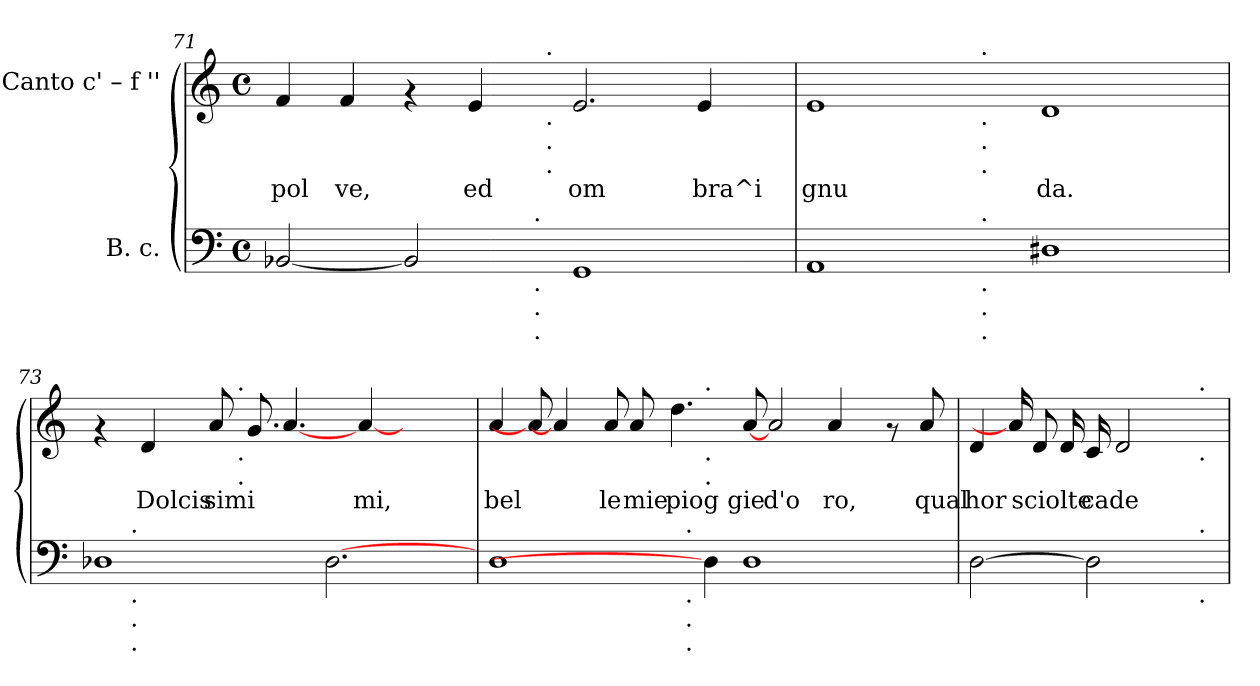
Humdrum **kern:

**kern	**kern	**text
*part2	*part1	*part1
*staff2	*staff1	*staff1
*I"B. c.	*I"Canto  c' – f ''	*
*clefF4	*clefG2	*
*k[]	*k[]	*
*C:	*C:	*
*M4/4	*M4/4	*
*met(c)	*met(c)	*
=71	=71	=71
!	!	!LO:LY:b:cj
*^	*^	*
[<2BB-X/	2ryy	4f/	2...ryy	pol
!	!	!	!	!LO:LY:b:cj
.	.	4f/	.	ve,
2BB-/]	4ryy	4rf	.	.
!	!	!	!	!LO:LY:b:cj
.	8ryy	4e/	.	ed
.	32.ryy	.	.	.
!	!LO:TX:a:t=.	!	!	!
!	!LO:TX:b:t=.	!	!	!
!	!LO:TX:b:t=.	!	!	!
!	!LO:TX:b:t=.	!	!	!
.	1ryy	.	.	.
!	!	!	!LO:TX:a:t=.	!
!	!	!	!LO:TX:b:t=.	!
!	!	!	!LO:TX:b:t=.	!
!	!	!	!LO:TX:b:t=.	!
.	.	.	1ryy	.
!	!	!	!	!LO:LY:b:cj
1GG	.	2.e/	.	om
!	!	!	!	!LO:LY:b:cj
.	.	4e/	.	bra^i
.	16ryy	.	.	.
.	.	.	16ryy	.
.	64ryy	.	.	.
!!LO:LB:g=z	!!
=72	=72	=72	=72	=72
!	!	!	!	!LO:LY:b:cj
1AA	2ryy	1e	2ryy	gnu
.	4ryy	.	4ryy	.
.	64ryy	.	64ryy	.
!	!	!	!LO:TX:a:t=.	!
!	!	!	!LO:TX:b:t=.	!
!	!	!	!LO:TX:b:t=.	!
!	!	!	!LO:TX:b:t=.	!
!	!LO:TX:a:t=.	!	!	!
!	!LO:TX:b:t=.	!	!	!
!	!LO:TX:b:t=.	!	!	!
!	!LO:TX:b:t=.	!	!	!
.	1ryy	.	1ryy	.
!	!	!	!	!LO:LY:b:cj
1D#	.	1d	.	da.
.	8...ryy	.	8...ryy	.
=73	=73	=73	=73	=73
*	*	*	*^	*
1D-	8..ryy	4rf	4ryy	2ryy	.
!	!LO:TX:a:t=.	!	!	!	!
!	!LO:TX:b:t=.	!	!	!	!
!	!LO:TX:b:t=.	!	!	!	!
!	!LO:TX:b:t=.	!	!	!	!
.	1ryy	.	.	.	.
!	!	!	!	!	!LO:LY:b:cj
.	.	4d/	8.a/	.	Dolcis
.	.	.	16ryy	.	.
!	!	!	!	!	!LO:LY:b:cj
.	.	8a/	16a/Jk	16.ryy	simi
.	.	.	4ryy	.	.
!	!	!	!	!LO:TX:a:t=.	!
!	!	!	!	!LO:TX:b:t=.	!
!	!	!	!	!LO:TX:b:t=.	!
.	.	.	.	1ryy	.
.	.	8.g/	.	.	.
.	.	[4.a/	16ryy	.	.
.	.	.	2..ryy	.	.
[2.D-	.	.	.	.	.
!	!	!	!	!	!LO:LY:b:cj
.	.	[4a/	.	.	mi,
.	2ryy	.	.	.	.
.	.	4ryy	.	.	.
.	.	.	.	8ryy	.
.	.	16ryy	.	.	.
.	32ryy	.	.	32ryy	.
=74	=74	=74	=74	=74	=74
!	!	!	!	!	!LO:LY:b:cj
*	*	*	*v	*v	*
1D	2ryy	4a/	1ryy	bel
.	.	8a/]	.	.
.	.	4a/]	.	.
.	4ryy	.	.	.
!	!	!	!	!LO:LY:b:cj
.	.	8a/	.	le
!	!	!	!	!LO:LY:b:cj
.	8ryy	8a/	.	mie
!	!	!	!	!LO:LY:b:cj
.	32.ryy	4.dd\	.	piog
!	!LO:TX:a:t=.	!	!	!
!	!LO:TX:b:t=.	!	!	!
!	!LO:TX:b:t=.	!	!	!
!	!LO:TX:b:t=.	!	!	!
.	1ryy	.	.	.
!	!	!	!LO:TX:a:t=.	!
!	!	!	!LO:TX:b:t=.	!
!	!	!	!LO:TX:b:t=.	!
4D-]	.	.	1ryy	.
!	!	!	!	!LO:LY:b:cj
1D	.	[8a/	.	gie
!	!	!	!	!LO:LY:b:cj
.	.	2a/	.	d'o
!	!	!	!	!LO:LY:b:cj
.	.	4a/	.	ro,
.	4ryy	.	.	.
.	.	.	4.ryy	.
.	.	8rf	.	.
.	8ryy	.	.	.
!	!	!	!	!LO:LY:b:cj
8ryy	.	8a/	.	qual
.	16ryy	.	.	.
.	64ryy	.	.	.
=75	=75	=75	=75	=75
!	!	!	!	!LO:LY:b:cj
[>2D\	2ryy	4d/	2ryy	hor
.	.	16a/]	.	.
!	!	!	!	!LO:LY:b:cj
.	.	8d/	.	sciolte
!	!	!	!	!LO:LY:b:cj
.	.	16d/	.	.
!	!	!	!	!LO:LY:b:cj
2D\]	4ryy	16c/	4ryy	cade
!	!	!	!	!LO:LY:b:cj
.	.	2d/	.	.
.	8ryy	.	8ryy	.
.	16ryy	.	16ryy	.
.	64ryy	.	64ryy	.
!	!	!	!LO:TX:a:t=.	!
!	!	!	!LO:TX:b:t=.	!
!	!LO:TX:a:t=.	!	!	!
!	!LO:TX:b:t=.	!	!	!
.	16..ryy	.	16..ryy	.
16ryy	.	.	.	.
*v	*v	*	*	*
*	*v	*v	*
=	=	=
*-	*-	*-
